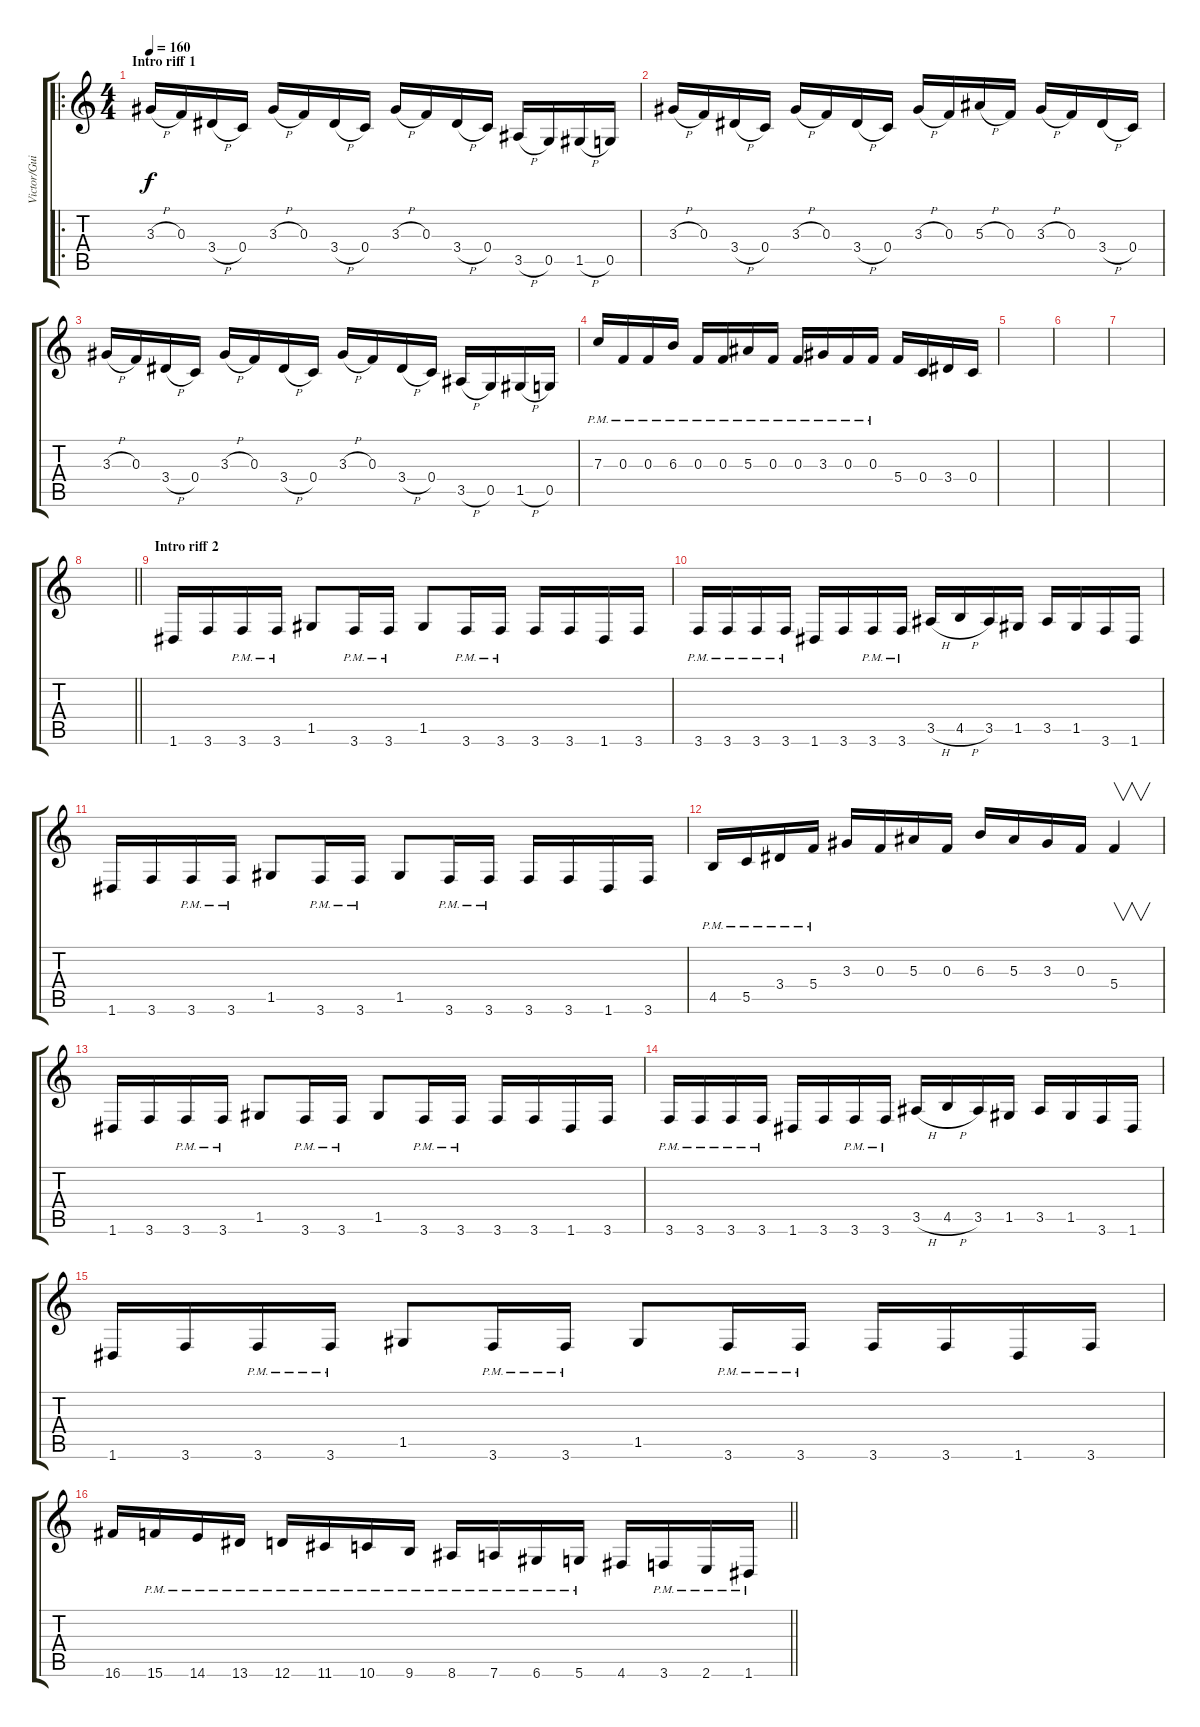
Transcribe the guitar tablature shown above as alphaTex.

\track ("Victor/Guitar II" "Victor/Gui") {instrument overdrivenguitar}
\staff {score tabs}
\tuning (D4 A3 F3 C3 G2 D2) {hide}
\ro
\ts (4 4)
\section ("" "Intro riff 1")
\tempo 160
\clef g2
\ks c
3.3{h}.16{dy f instrument overdrivenguitar} 0.3.16 3.4{h}.16 0.4.16 3.3{h}.16 0.3.16 3.4{h}.16 0.4.16 3.3{h}.16 0.3.16 3.4{h}.16 0.4.16 3.5{h}.16 0.5.16 1.5{h}.16 0.5.16 |
3.3{h}.16 0.3.16 3.4{h}.16 0.4.16 3.3{h}.16 0.3.16 3.4{h}.16 0.4.16 3.3{h}.16 0.3.16 5.3{h}.16 0.3.16 3.3{h}.16 0.3.16 3.4{h}.16 0.4.16 |
3.3{h}.16 0.3.16 3.4{h}.16 0.4.16 3.3{h}.16 0.3.16 3.4{h}.16 0.4.16 3.3{h}.16 0.3.16 3.4{h}.16 0.4.16 3.5{h}.16 0.5.16 1.5{h}.16 0.5.16 |
7.3{pm}.16 0.3{pm}.16 0.3{pm}.16 6.3{pm}.16 0.3{pm}.16 0.3{pm}.16 5.3{pm}.16 0.3{pm}.16 0.3{pm}.16 3.3{pm}.16 0.3{pm}.16 0.3{pm}.16 5.4.16 0.4.16 3.4.16 0.4.16 |
|
|
|
\barLineRight lightlight
|
\section ("" "Intro riff 2")
1.6.16 3.6.16 3.6{pm}.16 3.6{pm}.16 1.5.8 3.6{pm}.16 3.6{pm}.16 1.5.8 3.6{pm}.16 3.6{pm}.16 3.6.16 3.6.16 1.6.16 3.6.16 |
3.6{pm}.16 3.6{pm}.16 3.6{pm}.16 3.6{pm}.16 1.6.16 3.6.16 3.6{pm}.16 3.6{pm}.16 3.5{h}.16 4.5{h}.16 3.5.16 1.5.16 3.5.16 1.5.16 3.6.16 1.6.16 |
1.6.16{instrument overdrivenguitar} 3.6.16 3.6{pm}.16 3.6{pm}.16 1.5.8 3.6{pm}.16 3.6{pm}.16 1.5.8 3.6{pm}.16 3.6{pm}.16 3.6.16 3.6.16 1.6.16 3.6.16 |
4.5{pm}.16 5.5{pm}.16 3.4{pm}.16 5.4{pm}.16 3.3.16 0.3.16 5.3.16 0.3.16 6.3.16 5.3.16 3.3.16 0.3.16 5.4.4{v instrument guitarharmonics} |
1.6.16{instrument overdrivenguitar} 3.6.16 3.6{pm}.16 3.6{pm}.16 1.5.8 3.6{pm}.16 3.6{pm}.16 1.5.8 3.6{pm}.16 3.6{pm}.16 3.6.16 3.6.16 1.6.16 3.6.16 |
3.6{pm}.16 3.6{pm}.16 3.6{pm}.16 3.6{pm}.16 1.6.16 3.6.16 3.6{pm}.16 3.6{pm}.16 3.5{h}.16 4.5{h}.16 3.5.16 1.5.16 3.5.16 1.5.16 3.6.16 1.6.16 |
1.6.16 3.6.16 3.6{pm}.16 3.6{pm}.16 1.5.8 3.6{pm}.16 3.6{pm}.16 1.5.8 3.6{pm}.16 3.6{pm}.16 3.6.16 3.6.16 1.6.16 3.6.16 |
\barLineRight lightlight
16.6.16 15.6{pm}.16 14.6{pm}.16 13.6{pm}.16 12.6{pm}.16 11.6{pm}.16 10.6{pm}.16 9.6{pm}.16 8.6{pm}.16 7.6{pm}.16 6.6{pm}.16 5.6{pm}.16 4.6.16 3.6{pm}.16 2.6{pm}.16 1.6{pm}.16
